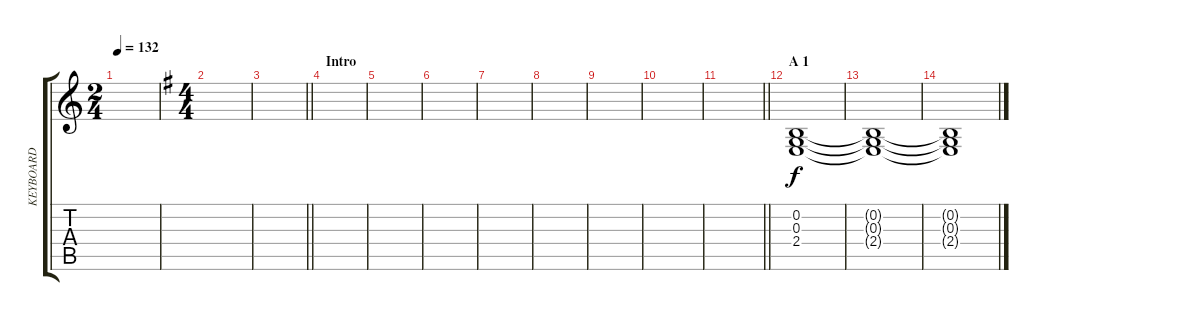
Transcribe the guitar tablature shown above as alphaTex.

\track ("KEYBOARD" "KEYBOARD") {instrument acousticgrandpiano}
\staff {score tabs}
\tuning (E4 B3 G3 D3 A2 E2) {hide}
\ts (2 4)
\tempo 132
\clef g2
\ks c
|
\ts (4 4)
\ks g
|
\barLineRight lightlight
|
\section ("" "Intro ")
|
|
|
|
|
|
|
\barLineRight lightlight
|
\section ("" "A 1")
(0.2 0.3 2.4).1 |
(0.2{t} 0.3{t} 2.4{t}).1 |
(0.2{t} 0.3{t} 2.4{t}).1
